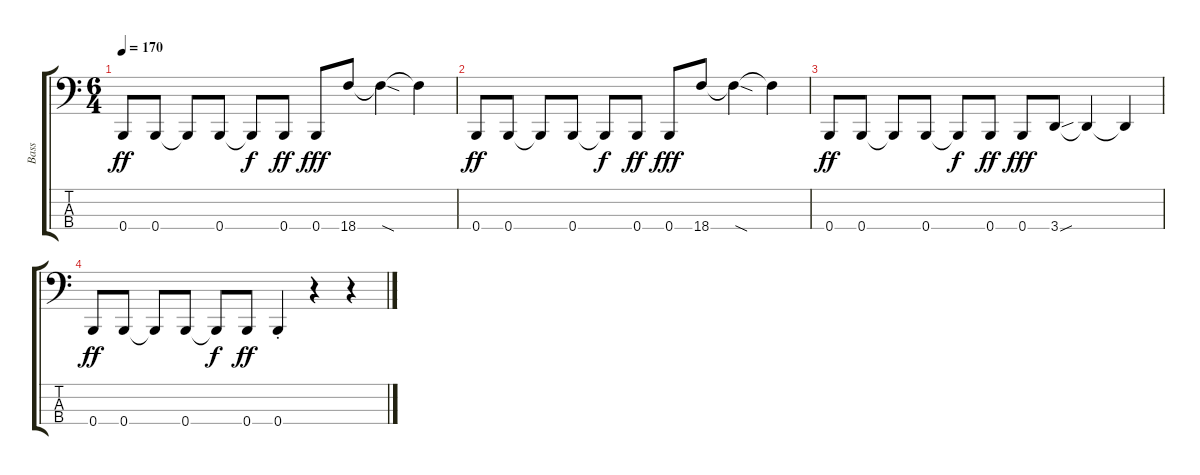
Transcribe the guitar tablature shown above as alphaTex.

\track ("Bass" "Bass") {instrument electricbassfinger}
\staff {score tabs}
\tuning (E2 B1 Gb1 B0) {hide}
\ts (6 4)
\tempo 170
\clef f4
\ks c
0.4.8{dy ff} 0.4.8 0.4{t}.8 0.4.8 0.4{t}.8{dy f} 0.4.8{dy ff} 0.4.8{dy fff} 18.4.8 18.4{sod t}.4 18.4{t}.4 |
0.4.8{dy ff} 0.4.8 0.4{t}.8 0.4.8 0.4{t}.8{dy f} 0.4.8{dy ff} 0.4.8{dy fff} 18.4.8 18.4{sod t}.4 18.4{t}.4 |
0.4.8{dy ff} 0.4.8 0.4{t}.8 0.4.8 0.4{t}.8{dy f} 0.4.8{dy ff} 0.4.8{dy fff} 3.4{sou}.8 3.4{t}.4 3.4{t}.4 |
0.4.8{dy ff} 0.4.8 0.4{t}.8 0.4.8 0.4{t}.8{dy f} 0.4.8{dy ff} 0.4{st}.4 r.4 r.4
